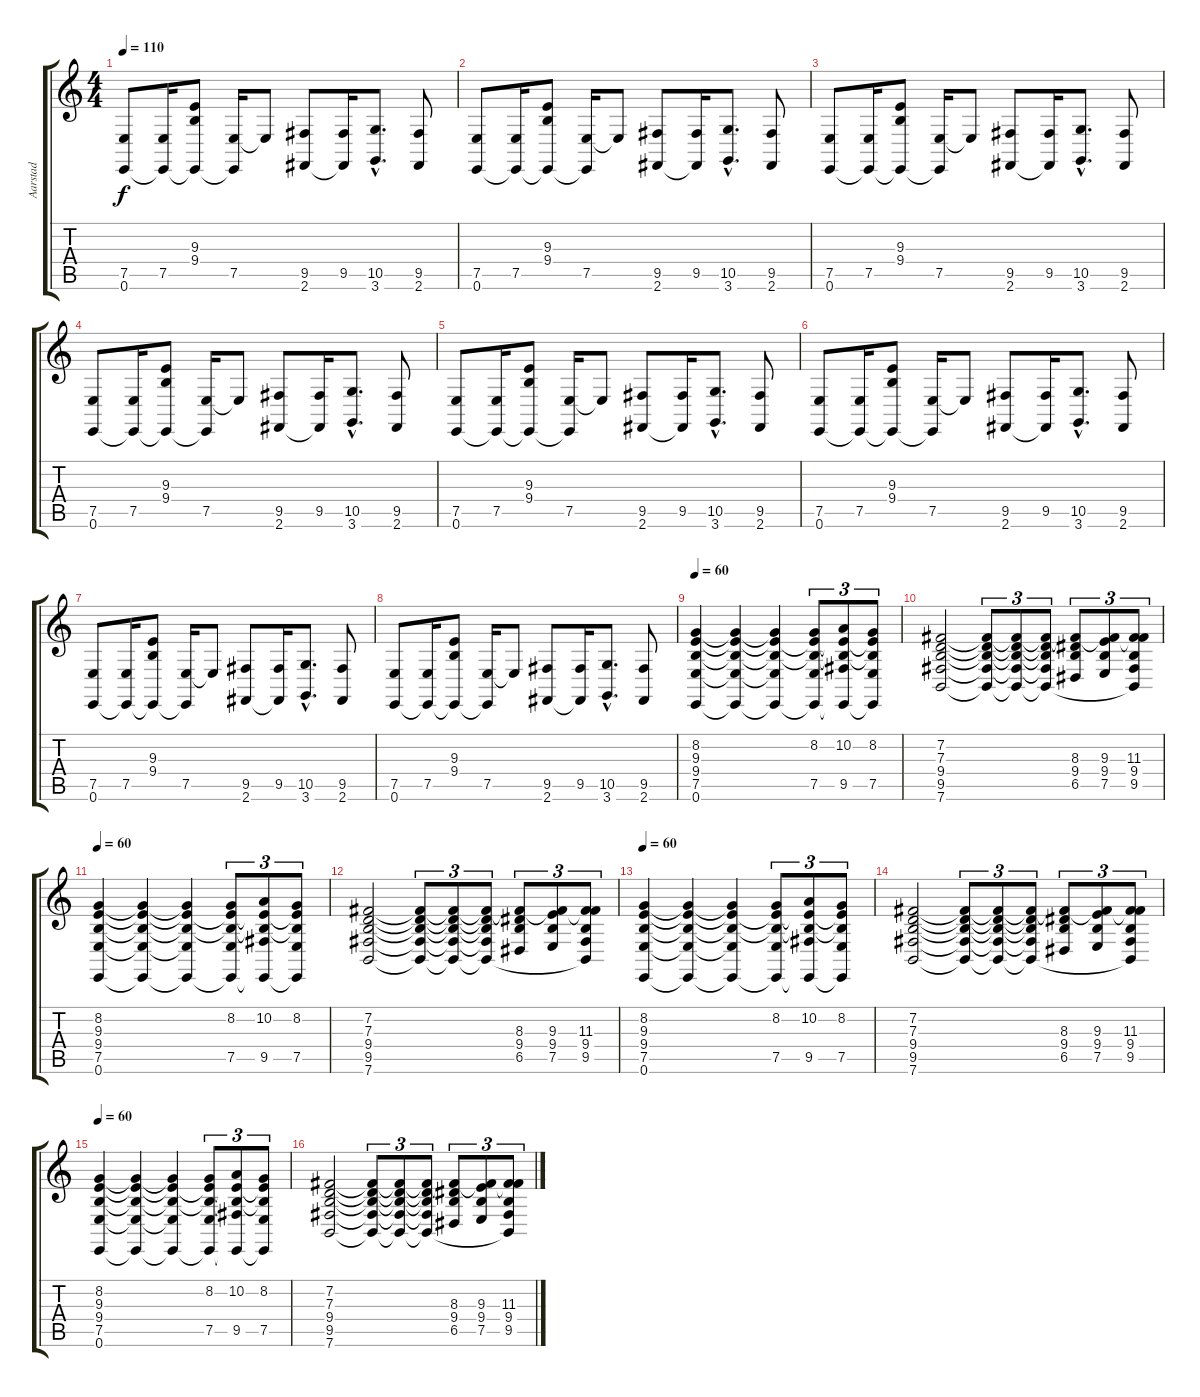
\track ("Aarstad" "Aarstad") {instrument choiraahs}
\staff {score tabs}
\tuning (E4 B3 G3 D3 A2 E2) {hide}
\ts (4 4)
\tempo 110
\clef g2
\ks c
(7.5 0.6).8{dy f instrument choiraahs} (7.5 0.6{t}).16 (9.3 9.4 0.6{t}).8 (7.5 0.6{t}).16 7.5{t}.8 (9.5 2.6).8 (9.5 2.6{t}).16 (10.5{hac} 3.6{hac}).8{d} (9.5 2.6).8 |
(7.5 0.6).8 (7.5 0.6{t}).16 (9.3 9.4 0.6{t}).8 (7.5 0.6{t}).16 7.5{t}.8 (9.5 2.6).8 (9.5 2.6{t}).16 (10.5{hac} 3.6{hac}).8{d} (9.5 2.6).8 |
(7.5 0.6).8 (7.5 0.6{t}).16 (9.3 9.4 0.6{t}).8 (7.5 0.6{t}).16 7.5{t}.8 (9.5 2.6).8 (9.5 2.6{t}).16 (10.5{hac} 3.6{hac}).8{d} (9.5 2.6).8 |
(7.5 0.6).8 (7.5 0.6{t}).16 (9.3 9.4 0.6{t}).8 (7.5 0.6{t}).16 7.5{t}.8 (9.5 2.6).8 (9.5 2.6{t}).16 (10.5{hac} 3.6{hac}).8{d} (9.5 2.6).8 |
(7.5 0.6).8 (7.5 0.6{t}).16 (9.3 9.4 0.6{t}).8 (7.5 0.6{t}).16 7.5{t}.8 (9.5 2.6).8 (9.5 2.6{t}).16 (10.5{hac} 3.6{hac}).8{d} (9.5 2.6).8 |
(7.5 0.6).8 (7.5 0.6{t}).16 (9.3 9.4 0.6{t}).8 (7.5 0.6{t}).16 7.5{t}.8 (9.5 2.6).8 (9.5 2.6{t}).16 (10.5{hac} 3.6{hac}).8{d} (9.5 2.6).8 |
(7.5 0.6).8 (7.5 0.6{t}).16 (9.3 9.4 0.6{t}).8 (7.5 0.6{t}).16 7.5{t}.8 (9.5 2.6).8 (9.5 2.6{t}).16 (10.5{hac} 3.6{hac}).8{d} (9.5 2.6).8 |
(7.5 0.6).8 (7.5 0.6{t}).16 (9.3 9.4 0.6{t}).8 (7.5 0.6{t}).16 7.5{t}.8 (9.5 2.6).8 (9.5 2.6{t}).16 (10.5{hac} 3.6{hac}).8{d} (9.5 2.6).8 |
\tempo 60
(8.2 9.3 9.4 7.5 0.6).4 (8.2{t} 9.3{t} 9.4{t} 7.5{t} 0.6{t}).4 (8.2{t} 9.3{t} 9.4{t} 7.5{t} 0.6{t}).4 (8.2 9.3{t} 9.4{t} 7.5 0.6{t}).8{tu (3 2)} (10.2 9.3{t} 9.4{t} 9.5 0.6{t}).8{tu (3 2)} (8.2 9.3{t} 9.4{t} 7.5 0.6{t}).8{tu (3 2)} |
(7.2 7.3 9.4 9.5 7.6).2 (7.2{t} 7.3{t} 9.4{t} 9.5{t} 7.6{t}).8{tu (3 2)} (7.2{t} 7.3{t} 9.4{t} 9.5{t} 7.6{t}).8{tu (3 2)} (7.2{t} 7.3{t} 9.4{t} 9.5{t} 7.6{t}).8{tu (3 2)} (7.2{t} 8.3 9.4 6.5).8{tu (3 2)} (7.2{t} 9.3 9.4 7.5).8{tu (3 2)} (7.2{t} 11.3 9.4 9.5 7.6{t}).8{tu (3 2)} |
\tempo 60
(8.2 9.3 9.4 7.5 0.6).4 (8.2{t} 9.3{t} 9.4{t} 7.5{t} 0.6{t}).4 (8.2{t} 9.3{t} 9.4{t} 7.5{t} 0.6{t}).4 (8.2 9.3{t} 9.4{t} 7.5 0.6{t}).8{tu (3 2)} (10.2 9.3{t} 9.4{t} 9.5 0.6{t}).8{tu (3 2)} (8.2 9.3{t} 9.4{t} 7.5 0.6{t}).8{tu (3 2)} |
(7.2 7.3 9.4 9.5 7.6).2 (7.2{t} 7.3{t} 9.4{t} 9.5{t} 7.6{t}).8{tu (3 2)} (7.2{t} 7.3{t} 9.4{t} 9.5{t} 7.6{t}).8{tu (3 2)} (7.2{t} 7.3{t} 9.4{t} 9.5{t} 7.6{t}).8{tu (3 2)} (7.2{t} 8.3 9.4 6.5).8{tu (3 2)} (7.2{t} 9.3 9.4 7.5).8{tu (3 2)} (7.2{t} 11.3 9.4 9.5 7.6{t}).8{tu (3 2)} |
\tempo 60
(8.2 9.3 9.4 7.5 0.6).4 (8.2{t} 9.3{t} 9.4{t} 7.5{t} 0.6{t}).4 (8.2{t} 9.3{t} 9.4{t} 7.5{t} 0.6{t}).4 (8.2 9.3{t} 9.4{t} 7.5 0.6{t}).8{tu (3 2)} (10.2 9.3{t} 9.4{t} 9.5 0.6{t}).8{tu (3 2)} (8.2 9.3{t} 9.4{t} 7.5 0.6{t}).8{tu (3 2)} |
(7.2 7.3 9.4 9.5 7.6).2 (7.2{t} 7.3{t} 9.4{t} 9.5{t} 7.6{t}).8{tu (3 2)} (7.2{t} 7.3{t} 9.4{t} 9.5{t} 7.6{t}).8{tu (3 2)} (7.2{t} 7.3{t} 9.4{t} 9.5{t} 7.6{t}).8{tu (3 2)} (7.2{t} 8.3 9.4 6.5).8{tu (3 2)} (7.2{t} 9.3 9.4 7.5).8{tu (3 2)} (7.2{t} 11.3 9.4 9.5 7.6{t}).8{tu (3 2)} |
\tempo 60
(8.2 9.3 9.4 7.5 0.6).4 (8.2{t} 9.3{t} 9.4{t} 7.5{t} 0.6{t}).4 (8.2{t} 9.3{t} 9.4{t} 7.5{t} 0.6{t}).4 (8.2 9.3{t} 9.4{t} 7.5 0.6{t}).8{tu (3 2)} (10.2 9.3{t} 9.4{t} 9.5 0.6{t}).8{tu (3 2)} (8.2 9.3{t} 9.4{t} 7.5 0.6{t}).8{tu (3 2)} |
(7.2 7.3 9.4 9.5 7.6).2 (7.2{t} 7.3{t} 9.4{t} 9.5{t} 7.6{t}).8{tu (3 2)} (7.2{t} 7.3{t} 9.4{t} 9.5{t} 7.6{t}).8{tu (3 2)} (7.2{t} 7.3{t} 9.4{t} 9.5{t} 7.6{t}).8{tu (3 2)} (7.2{t} 8.3 9.4 6.5).8{tu (3 2)} (7.2{t} 9.3 9.4 7.5).8{tu (3 2)} (7.2{t} 11.3 9.4 9.5 7.6{t}).8{tu (3 2)}
